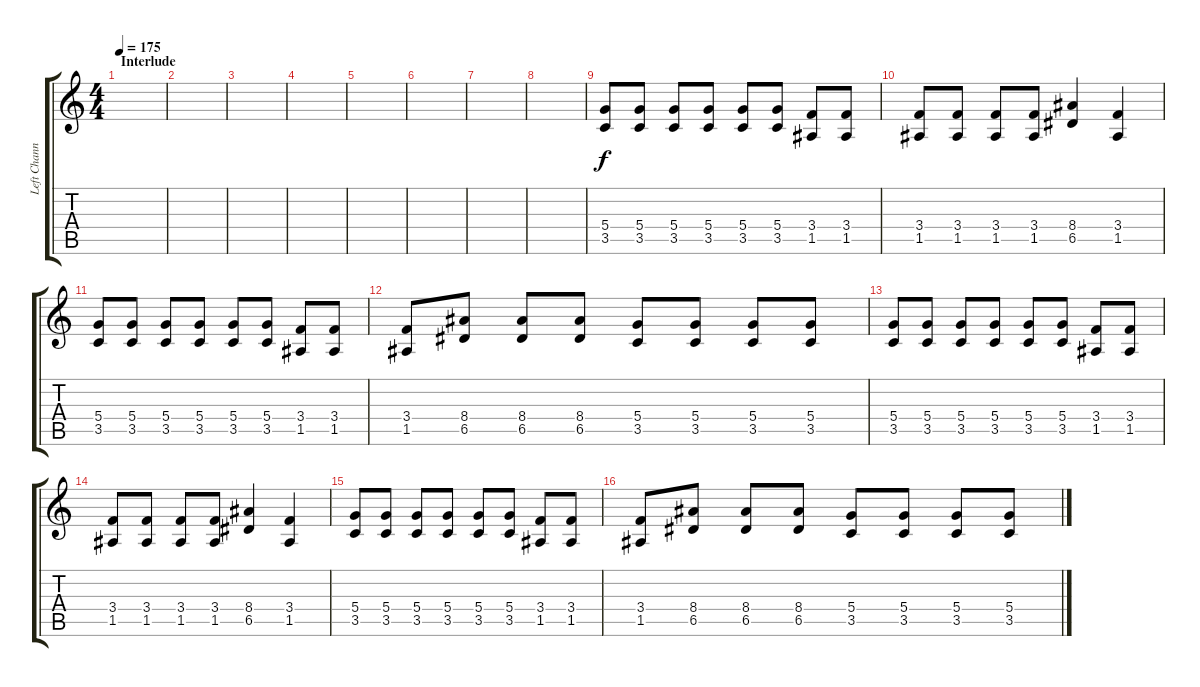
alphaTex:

\track ("Left Channel" "Left Chann") {instrument distortionguitar}
\staff {score tabs}
\tuning (E4 B3 G3 D3 A2 E2) {hide}
\ts (4 4)
\section ("" "Interlude")
\tempo 175
\clef g2
\ks c
|
|
|
|
|
|
|
|
(5.4 3.5).8 (5.4 3.5).8 (5.4 3.5).8 (5.4 3.5).8 (5.4 3.5).8 (5.4 3.5).8 (3.4 1.5).8 (3.4 1.5).8 |
(3.4 1.5).8 (3.4 1.5).8 (3.4 1.5).8 (3.4 1.5).8 (8.4 6.5).4 (3.4 1.5).4 |
(5.4 3.5).8 (5.4 3.5).8 (5.4 3.5).8 (5.4 3.5).8 (5.4 3.5).8 (5.4 3.5).8 (3.4 1.5).8 (3.4 1.5).8 |
(3.4 1.5).8 (8.4 6.5).8 (8.4 6.5).8 (8.4 6.5).8 (5.4 3.5).8 (5.4 3.5).8 (5.4 3.5).8 (5.4 3.5).8 |
(5.4 3.5).8 (5.4 3.5).8 (5.4 3.5).8 (5.4 3.5).8 (5.4 3.5).8 (5.4 3.5).8 (3.4 1.5).8 (3.4 1.5).8 |
(3.4 1.5).8 (3.4 1.5).8 (3.4 1.5).8 (3.4 1.5).8 (8.4 6.5).4 (3.4 1.5).4 |
(5.4 3.5).8 (5.4 3.5).8 (5.4 3.5).8 (5.4 3.5).8 (5.4 3.5).8 (5.4 3.5).8 (3.4 1.5).8 (3.4 1.5).8 |
(3.4 1.5).8 (8.4 6.5).8 (8.4 6.5).8 (8.4 6.5).8 (5.4 3.5).8 (5.4 3.5).8 (5.4 3.5).8 (5.4 3.5).8
